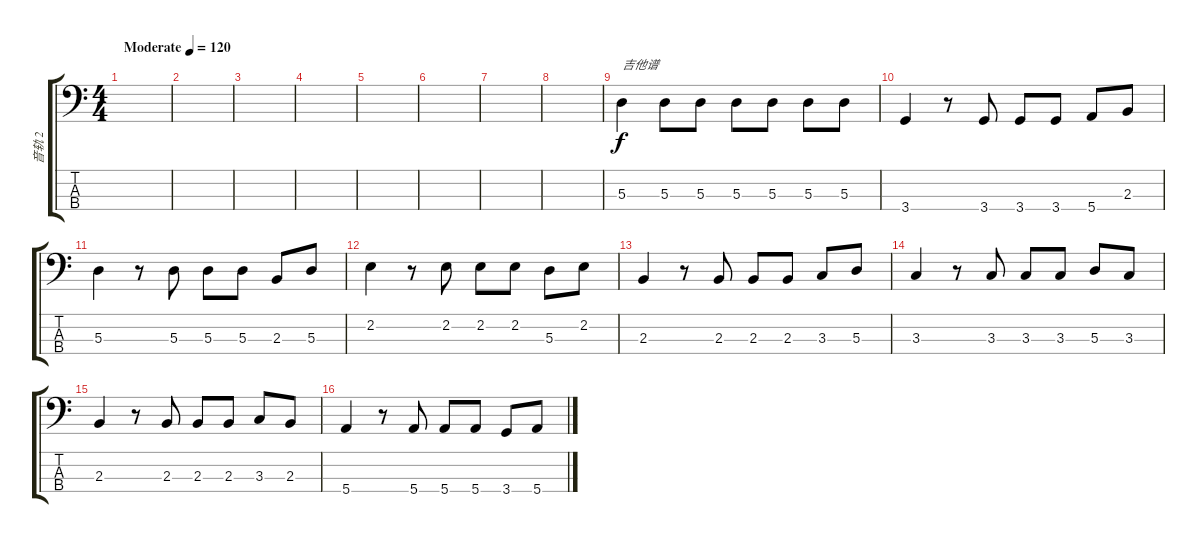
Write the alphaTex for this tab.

\track ("音轨 2" "音轨 2") {instrument electricbassfinger}
\staff {score tabs}
\tuning (G2 D2 A1 E1) {hide}
\ts (4 4)
\tempo (120 "Moderate")
\clef f4
\ks c
|
|
|
|
|
|
|
|
5.3.4{txt "吉他谱"} 5.3.8 5.3.8 5.3.8 5.3.8 5.3.8 5.3.8 |
3.4.4 r.8 3.4.8 3.4.8 3.4.8 5.4.8 2.3.8 |
5.3.4 r.8 5.3.8 5.3.8 5.3.8 2.3.8 5.3.8 |
2.2.4 r.8 2.2.8 2.2.8 2.2.8 5.3.8 2.2.8 |
2.3.4 r.8 2.3.8 2.3.8 2.3.8 3.3.8 5.3.8 |
3.3.4 r.8 3.3.8 3.3.8 3.3.8 5.3.8 3.3.8 |
2.3.4 r.8 2.3.8 2.3.8 2.3.8 3.3.8 2.3.8 |
5.4.4 r.8 5.4.8 5.4.8 5.4.8 3.4.8 5.4.8
